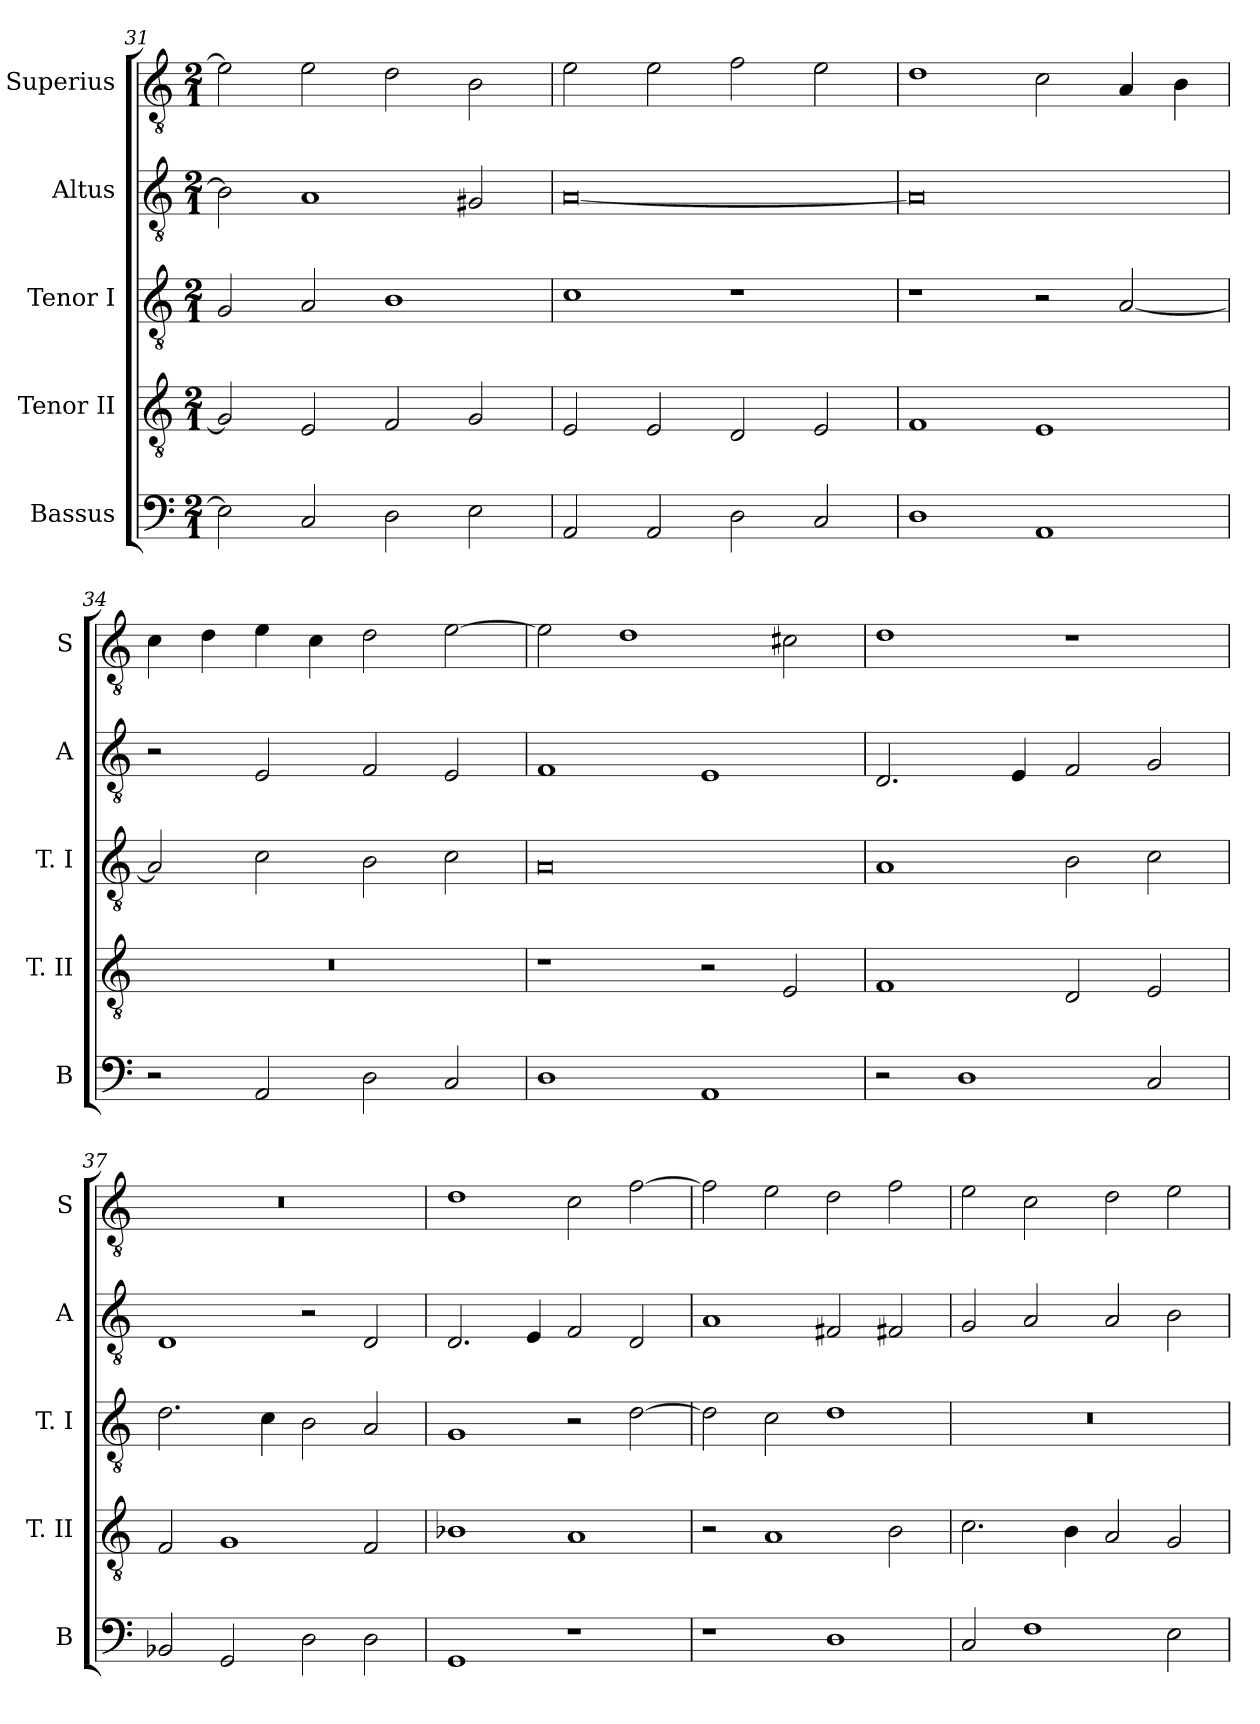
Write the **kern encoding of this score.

**kern	**kern	**kern	**kern	**kern
*part5	*part4	*part3	*part2	*part1
*staff5	*staff4	*staff3	*staff2	*staff1
*I"Bassus	*I"Tenor II	*I"Tenor I	*I"Altus	*I"Superius
*I'B	*I'T. II	*I'T. I	*I'A	*I'S
*clefF4	*clefGv2	*clefGv2	*clefGv2	*clefGv2
*k[]	*k[]	*k[]	*k[]	*k[]
*C:	*C:	*C:	*C:	*C:
*M2/1	*M2/1	*M2/1	*M2/1	*M2/1
=31	=31	=31	=31	=31
2E]	2G]	2G	2B]	2e]
2C	2E	2A	1A	2e
2D	2F	1B	.	2d
2E	2G	.	2G#X	2B
=32	=32	=32	=32	=32
2AA	2E	1c	[0A	2e
2AA	2E	.	.	2e
2D	2D	1r	.	2f
2C	2E	.	.	2e
=33	=33	=33	=33	=33
1D	1F	1r	0A]	1d
1AA	1E	2r	.	2c
.	.	[2A	.	4A
.	.	.	.	4B
=34	=34	=34	=34	=34
2r	0r	2A]	2r	4c
.	.	.	.	4d
2AA	.	2c	2E	4e
.	.	.	.	4c
2D	.	2B	2F	2d
2C	.	2c	2E	[2e
=35	=35	=35	=35	=35
1D	1r	0A	1F	2e]
.	.	.	.	1d
1AA	2r	.	1E	.
.	2E	.	.	2c#X
=36	=36	=36	=36	=36
2r	1F	1A	2.D	1d
1D	.	.	.	.
.	.	.	4E	.
.	2D	2B	2F	1r
2C	2E	2c	2G	.
=37	=37	=37	=37	=37
2BB-X	2F	2.d	1D	0r
2GG	1G	.	.	.
.	.	4c	.	.
2D	.	2B	2r	.
2D	2F	2A	2D	.
=38	=38	=38	=38	=38
1GG	1B-X	1G	2.D	1d
.	.	.	4E	.
1r	1A	2r	2F	2c
.	.	[2d	2D	[2f
=39	=39	=39	=39	=39
1r	2r	2d]	1A	2f]
.	1A	2c	.	2e
1D	.	1d	2F#X	2d
.	2B	.	2F#X	2f
=40	=40	=40	=40	=40
2C	2.c	0r	2G	2e
1F	.	.	2A	2c
.	4B	.	.	.
.	2A	.	2A	2d
2E	2G	.	2B	2e
=	=	=	=	=
*-	*-	*-	*-	*-
